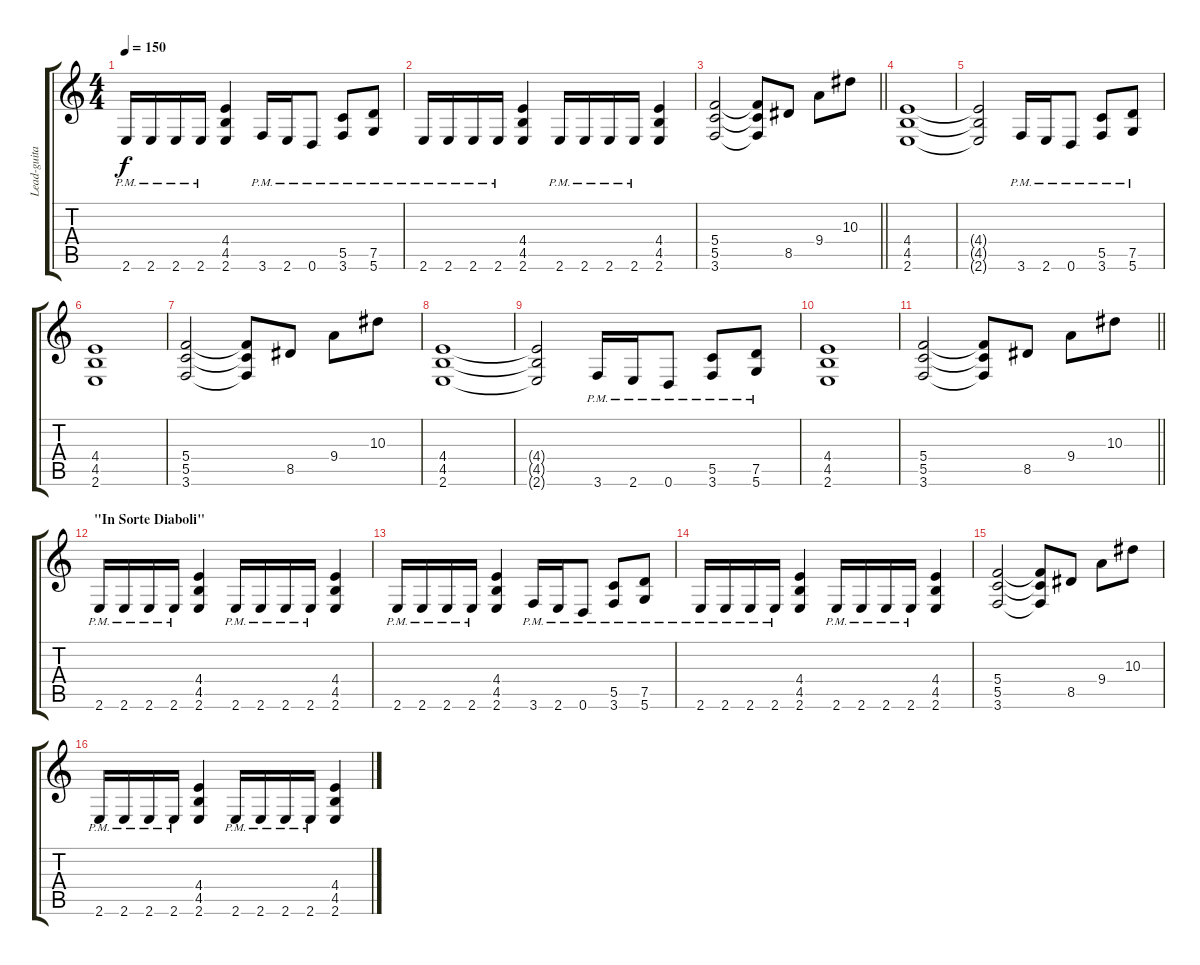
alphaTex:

\track ("Lead-guitar - Galder" "Lead-guita") {instrument distortionguitar}
\staff {score tabs}
\tuning (D4 A3 F3 C3 G2 D2) {hide}
\ts (4 4)
\tempo 150
\clef g2
\ks c
2.6{pm}.16{dy f} 2.6{pm}.16 2.6{pm}.16 2.6{pm}.16 (4.4 4.5 2.6).4 3.6{pm}.16 2.6{pm}.16 0.6{pm}.8 (5.5{pm} 3.6{pm}).8 (7.5{pm} 5.6{pm}).8 |
2.6{pm}.16 2.6{pm}.16 2.6{pm}.16 2.6{pm}.16 (4.4 4.5 2.6).4 2.6{pm}.16 2.6{pm}.16 2.6{pm}.16 2.6{pm}.16 (4.4 4.5 2.6).4 |
\barLineRight lightlight
(5.4 5.5 3.6).2 (5.4{t} 5.5{t} 3.6{t}).8 8.5.8 9.4.8 10.3.8 |
\section ("" "")
(4.4 4.5 2.6).1 |
(4.4{t} 4.5{t} 2.6{t}).2 3.6{pm}.16 2.6{pm}.16 0.6{pm}.8 (5.5{pm} 3.6{pm}).8 (7.5{pm} 5.6{pm}).8 |
(4.4 4.5 2.6).1 |
(5.4 5.5 3.6).2 (5.4{t} 5.5{t} 3.6{t}).8 8.5.8 9.4.8 10.3.8 |
(4.4 4.5 2.6).1 |
(4.4{t} 4.5{t} 2.6{t}).2 3.6{pm}.16 2.6{pm}.16 0.6{pm}.8 (5.5{pm} 3.6{pm}).8 (7.5{pm} 5.6{pm}).8 |
(4.4 4.5 2.6).1 |
\barLineRight lightlight
(5.4 5.5 3.6).2 (5.4{t} 5.5{t} 3.6{t}).8 8.5.8 9.4.8 10.3.8 |
\section ("" "\"In Sorte Diaboli\"")
2.6{pm}.16 2.6{pm}.16 2.6{pm}.16 2.6{pm}.16 (4.4 4.5 2.6).4 2.6{pm}.16 2.6{pm}.16 2.6{pm}.16 2.6{pm}.16 (4.4 4.5 2.6).4 |
2.6{pm}.16 2.6{pm}.16 2.6{pm}.16 2.6{pm}.16 (4.4 4.5 2.6).4 3.6{pm}.16 2.6{pm}.16 0.6{pm}.8 (5.5{pm} 3.6{pm}).8 (7.5{pm} 5.6{pm}).8 |
2.6{pm}.16 2.6{pm}.16 2.6{pm}.16 2.6{pm}.16 (4.4 4.5 2.6).4 2.6{pm}.16 2.6{pm}.16 2.6{pm}.16 2.6{pm}.16 (4.4 4.5 2.6).4 |
(5.4 5.5 3.6).2 (5.4{t} 5.5{t} 3.6{t}).8 8.5.8 9.4.8 10.3.8 |
2.6{pm}.16 2.6{pm}.16 2.6{pm}.16 2.6{pm}.16 (4.4 4.5 2.6).4 2.6{pm}.16 2.6{pm}.16 2.6{pm}.16 2.6{pm}.16 (4.4 4.5 2.6).4
